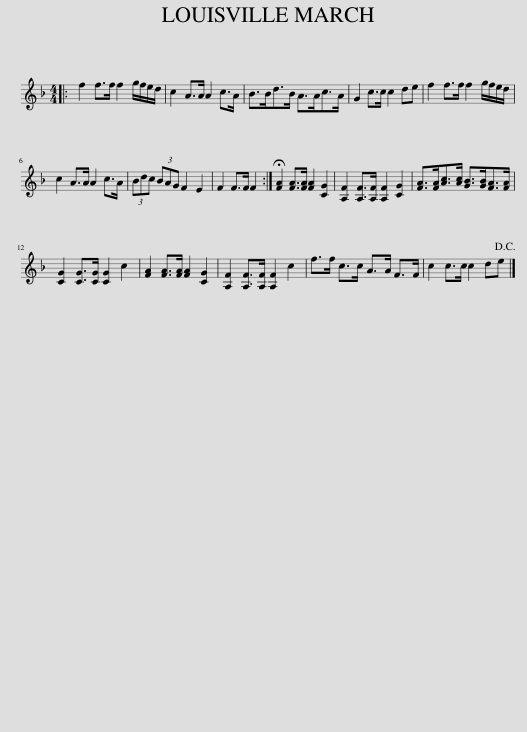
X:1
L:1/8
M:4/4
I:linebreak $
K:F
V:1 treble
V:1
|: f2 f>f f2 g/f/e/d/ | c2 A>A A2 c>A | B>Bd>B A>Ac>A | G2 c>c c2 de | f2 f>f f2 g/f/e/d/ |$ %5
 c2 A>A A2 c>A | (3Bdc (3BAG F2 E2 | F2 F>F F2 :| !fermata![FA]2 [FA]>[FA] [FA]2 [CG]2 | [A,F]2 [A,F]>[A,F] [A,F]2 [CG]2 | %10
 [FA]>[FA][Ac]>[Ac] [GB]>[GB][FA]>[FA] |$ [CG]2 [CG]>[CG] [CG]2 c2 | [FA]2 [FA]>[FA] [FA]2 [CG]2 | [A,F]2 [A,F]>[A,F] [A,F]2 c2 | f>f c>c A>A F>F | %15
 c2 c>c c2 de!D.C.! |] %16
